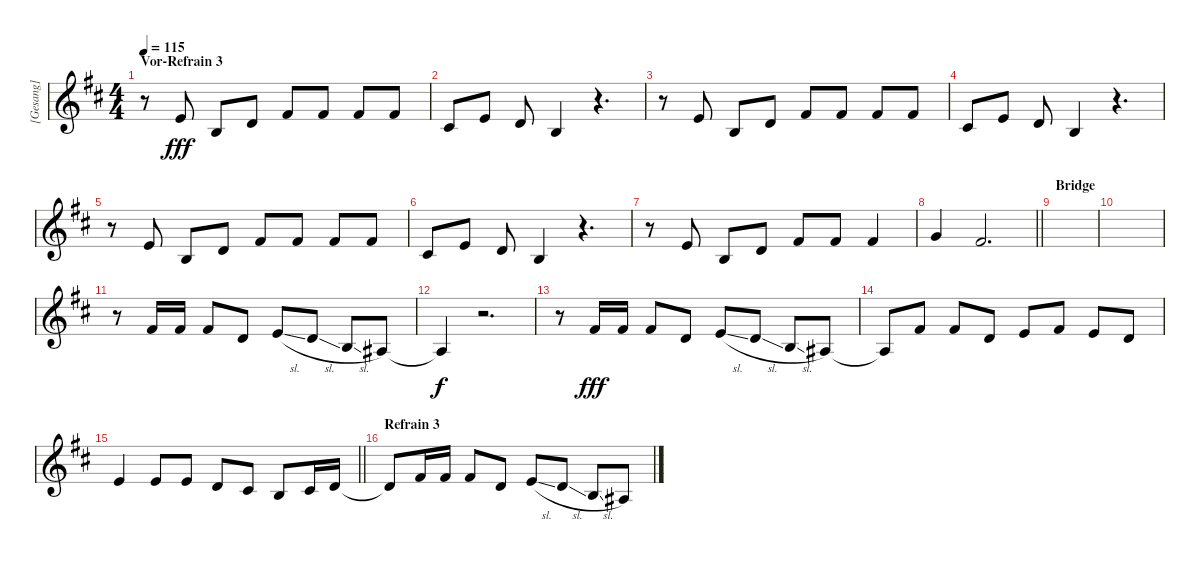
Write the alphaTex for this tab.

\track ("[Gesang]" "[Gesang]") {instrument tenorsax}
\staff {score}
\tuning (E4 B3 G3 D3 A2 E2) {hide}
\ts (4 4)
\section ("" "Vor-Refrain 3")
\tempo 115
\clef g2
\ks bminor
r.8{dy f} 9.3.8{dy fff} 4.3.8 7.3.8 7.2.8 7.2.8 7.2.8 7.2.8 |
6.3.8 9.3.8 7.3.8 4.3.4 r.4{d} |
r.8 9.3.8 4.3.8 7.3.8 7.2.8 7.2.8 7.2.8 7.2.8 |
6.3.8 9.3.8 7.3.8 4.3.4 r.4{d} |
r.8 9.3.8 4.3.8 7.3.8 7.2.8 7.2.8 7.2.8 7.2.8 |
6.3.8 9.3.8 7.3.8 4.3.4 r.4{d} |
r.8 9.3.8 4.3.8 7.3.8 7.2.8 7.2.8 7.2.4 |
\barLineRight lightlight
8.2.4 7.2.2{d} |
\section ("" "Bridge")
|
|
r.8 2.1.16 2.1.16 2.1.8 3.2.8 9.3{sl}.8 7.3{sl}.8 4.3{sl}.8 3.3.8 |
3.3{t}.4{dy f} r.2{d} |
r.8 2.1.16{dy fff} 2.1.16 2.1.8 3.2.8 9.3{sl}.8 7.3{sl}.8 4.3{sl}.8 3.3.8 |
3.3{t}.8 2.1.8 2.1.8 3.2.8 5.2.8 7.2.8 5.2.8 3.2.8 |
\barLineRight lightlight
5.2.4 5.2.8 5.2.8 3.2.8 2.2.8 0.2.8 2.2.16 3.2.16 |
\section ("" "Refrain 3")
3.2{t}.8 2.1.16 2.1.16 2.1.8 3.2.8 9.3{sl}.8 7.3{sl}.8 4.3{sl}.8 3.3.8
